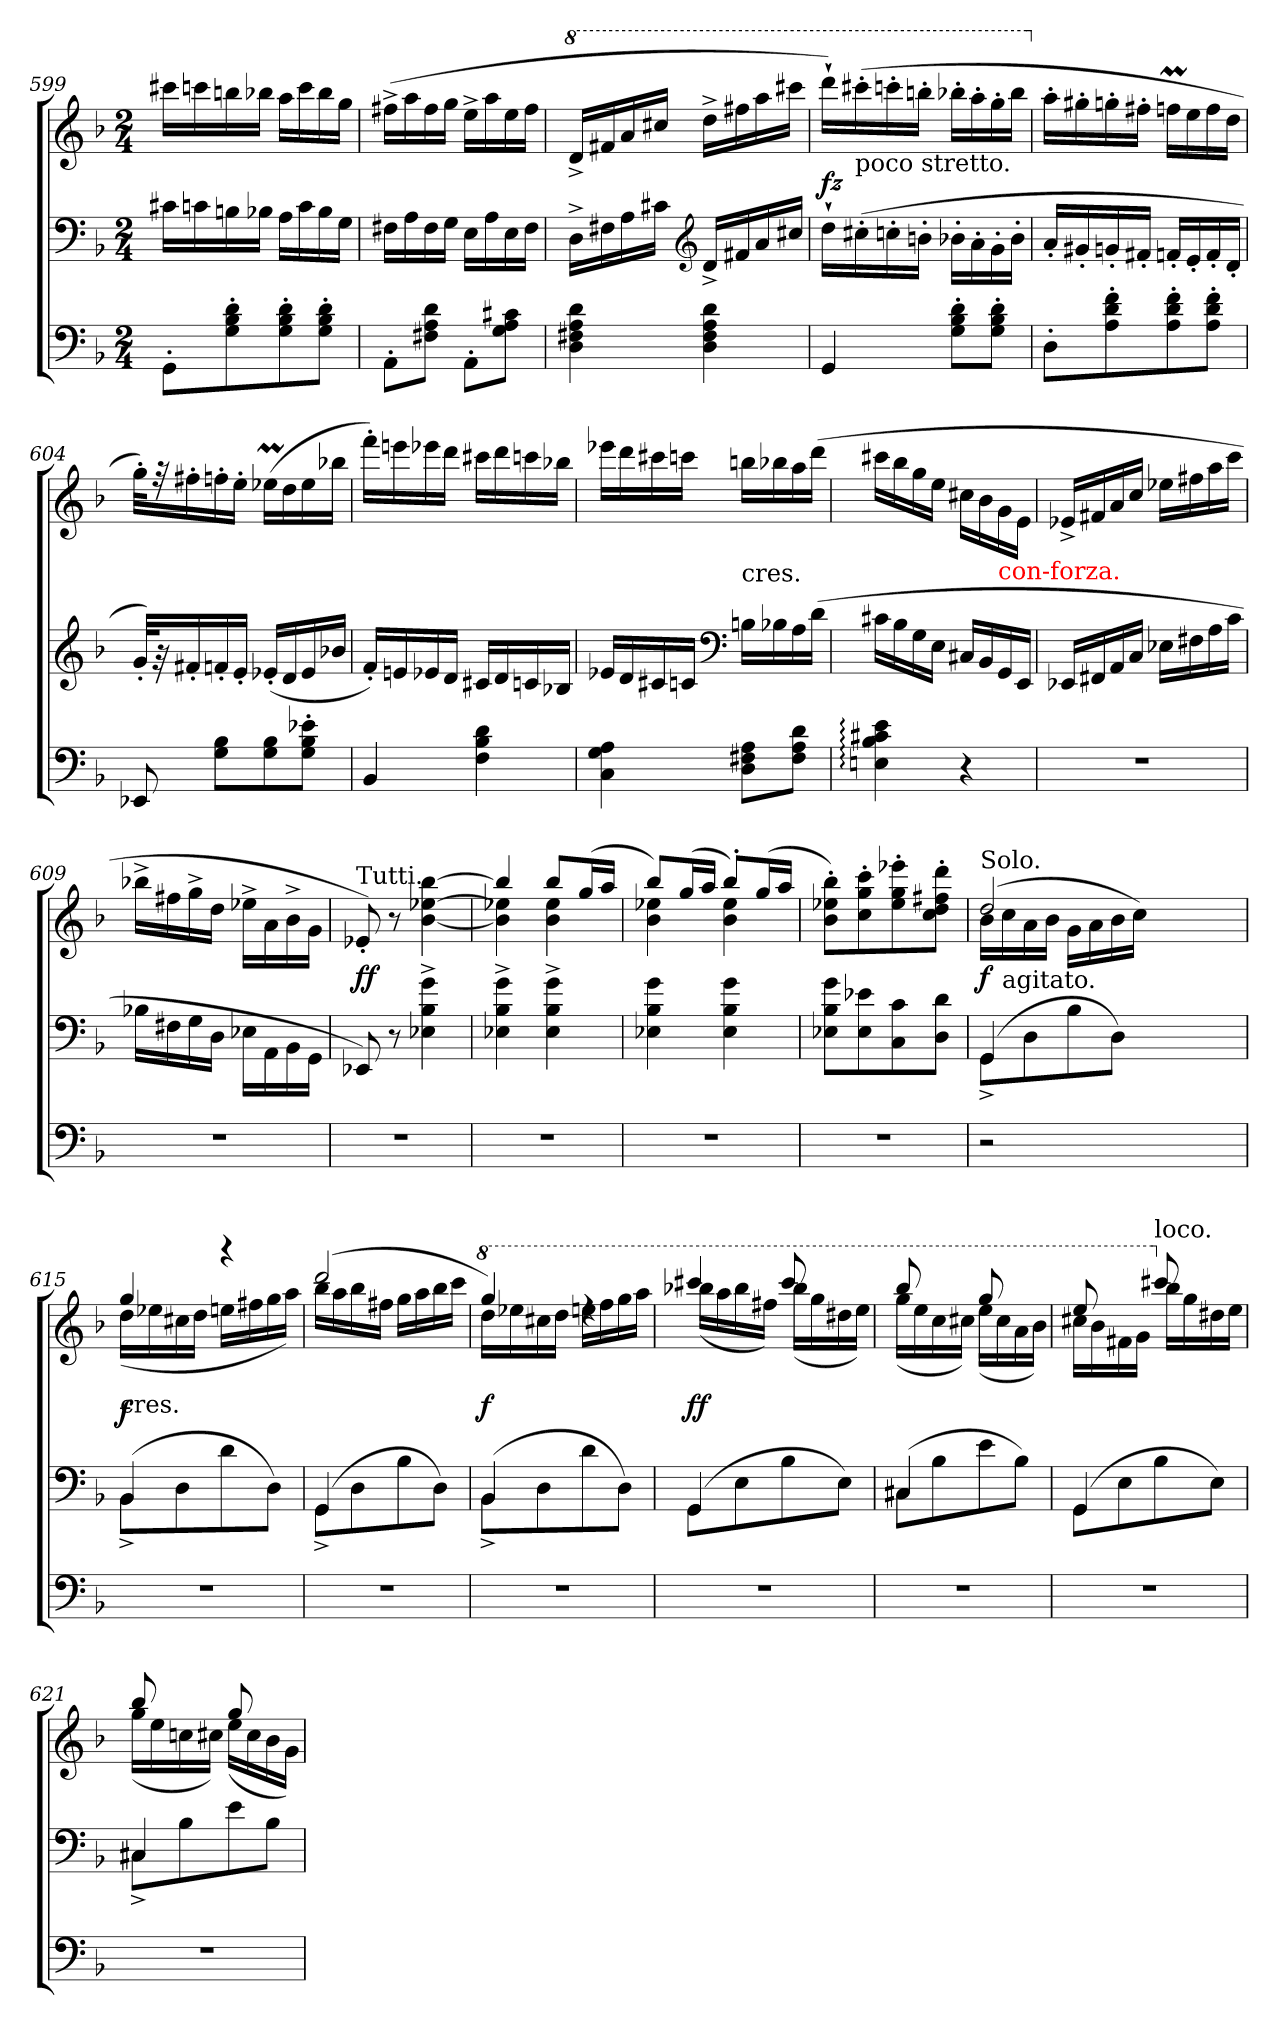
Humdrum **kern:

**kern	**kern	**kern	**dynam
*part2	*part1	*part1	*part1
*staff3	*staff2	*staff1	*staff1/2
*clefF4	*clefF4	*clefG2	*
*k[b-]	*k[b-]	*k[b-]	*
*F:	*F:	*F:	*
*M2/4	*M2/4	*M2/4	*
=599	=599	=599	=599
8GG'>!\L	16c#XLL	16ccc#XLL	.
.	16cn	16cccn	.
8d!'>\ 8B-!'>\ 8G!'>\	16Bn	16bbn	.
.	16B-XJJ	16bb-XJJ	.
8d!'>\ 8B-!'>\ 8G!'>\	16ALL	16aaLL	.
.	16c	16ccc	.
8d!'>\ 8B-!'>\ 8G!'>\J	16B-	16bb-	.
.	16GJJ	16ggJJ	.
=600	=600	=600	=600
8AA'>!\L	16F#XLL	(16ff#X^<LL	.
.	16A	16aa	.
8d!\ 8A!\ 8F#X!\J	16F#	16ff#	.
.	16GJJ	16ggJJ	.
8AA'>!\L	16ELL	16ee^<LL	.
.	16A	16aa	.
8c#X!\ 8A!\ 8G!\J	16E	16ee	.
.	16F#JJ	16ff#JJ	.
=601	=601	=601	=601
*	*	*8va	*
4d! 4A! 4F#X! 4D!	16D^>LL	16dd^</LL	.
.	16F#X	16ff#X/	.
.	16A	16aa/	.
.	16c#XJJ	16ccc#X/JJ	.
*	*clefG2	*	*
4d! 4A! 4F#! 4D!	16d^<LL	16ddd^<LL	.
.	16f#X	16fff#X	.
.	16a	16aaa	.
.	16cc#XJJ	16cccc#XJJ	.
=602	=602	=602	=602
4GG!	16dd`>LL	16dddd`>LL)	fz
!	!	!LO:TX:b:t=poco stretto.	!
.	(16cc#X'>	(16cccc#X'>	.
.	16ccn'>	16ccccn'>	.
.	16bn'>JJ	16bbbn'>JJ	.
8d!'>\ 8B-!'>\ 8G!'>\L	16b-X'>\LL	16bbb-X'>LL	.
.	16a'>\	16aaa'	.
8d!'>\ 8B-!'>\ 8G!'>\J	16g'>\	16ggg'>	.
.	16b-'>\JJ	16bbb-JJ	.
=603	=603	=603	=603
*	*	*X8va	*
8D'>!\L	16a'<LL	16aa'>LL	.
.	16g#X'<	16gg#X'>	.
8f!'>\ 8d!'>\ 8A!'>\	16gn'<	16ggn'>	.
.	16f#X'<JJ	16ff#X'>JJ	.
8f!'>\ 8d!'>\ 8A!'>\	16fn'<LL	16ffnMLL	.
.	16e'<	16ee	.
8f!'>\ 8d!'>\ 8A!'>\J	16f'<	16ff	.
.	16d'<JJ	16ddJJ	.
=604	=604	=604	=604
8EE-X!	32g'<KLL)	32gg'>KLL)	.
.	32rg	32rff	.
.	16f#X'<	16ff#X'>	.
8B-!\ 8G!\L	16fn'<	16ffn'>	.
.	16e'<JJ	16ee'>JJ	.
8B-!\ 8G!\	(16e-X'<LL	(16ee-XMLL	.
.	16d	16dd	.
8e-X!'>\ 8B-!'>\ 8G!'>\J	16e-	16ee-	.
.	16b-XJJ	16bb-XJJ	.
=605	=605	=605	=605
4BB-!	16f'<LL)	16fff'>LL)	.
.	16en	16eeen	.
.	16e-X	16eee-X	.
.	16dJJ	16dddJJ	.
4d! 4B-! 4F!	16c#XLL	16ccc#XLL	.
.	16d	16ddd	.
.	16cn	16cccn	.
.	16B-XJJ	16bb-XJJ	.
=606	=606	=606	=606
4A! 4G! 4C!	16e-XLL	16eee-XLL	.
.	16d	16ddd	.
.	16c#X	16ccc#X	.
.	16cnJJ	16cccnJJ	.
*	*clefF4	*	*
!	!	!LO:TX:c:t=cres.	!
8A!\ 8F#X!\ 8D!\L	16BnLL	16bbnLL	.
.	16B-X	16bb-X	.
8d!\ 8A!\ 8F#!\J	16A	16aa	.
.	(>16dJJ	(>16dddJJ	.
=607	=607	=607	=607
4e!: 4c#X!: 4B-!: 4En!:	16c#XLL	16ccc#XLL	.
.	16B-	16bb-	.
.	16G	16gg	.
.	16EJJ	16eeJJ	.
4r	16C#XLL	16cc#X\LL	.
.	16BB-	16b-\	.
!	!	!LO:TX:b:color=red:t=con-forza.	!
.	16GG	16g\	.
.	16EEJJ	16e\JJ	.
=608	=608	=608	=608
2r	16EE-XLL	16e-X^>LL	.
.	16FF#X	16f#X	.
.	16AA	16a	.
.	16CJJ	16ccJJ	.
.	16E-XLL	16ee-XLL	.
.	16F#X	16ff#X	.
.	16A	16aa	.
.	16cJJ	16cccJJ	.
=609	=609	=609	=609
2r	16B-XLL	16bb-X^<LL	.
.	16F#X	16ff#X	.
.	16G	16gg^<	.
.	16DJJ	16ddJJ	.
.	16E-X\LL	16ee-X^<LL	.
.	16AA\	16a	.
.	16BB-\	16b-^<	.
.	16GG\JJ	16gJJ	.
=610	=610	=610	=610
!	!	!LO:TX:a:t=Tutti.	!
2r	8EE-X)	8e-X'<)	ff
.	8r	8r	.
.	4g!^> 4B-!^> 4E-X!^>	[4bb-! [4ee-X! [4b-!	.
=611	=611	=611	=611
*	*	*^	*
2r	4g!^> 4B-!^> 4E-X!^>	4bb-!]	4ee-X!] 4b-!]	.
.	4g!^> 4B-!^> 4E-!^>	8bb-!L	4ee-! 4b-!	.
.	.	(<16gg!L	.	.
.	.	16aa!JJ	.	.
=612	=612	=612	=612	=612
2r	4g! 4B-! 4E-X!	8bb-!L)	4ee-X! 4b-!	.
.	.	(<16gg!L	.	.
.	.	16aa!JJ	.	.
.	4g! 4B-! 4E-!	8bb-'<!L)	4ee-! 4b-!	.
.	.	(<16gg!L	.	.
.	.	16aa!JJ	.	.
*	*	*v	*v	*
=613	=613	=613	=613
2r	8g!\ 8B-!\ 8E-X!\L	8bb-!'>\ 8ee-X!'>\ 8b-!'>\L)	.
.	8e-!\ 8E-!\	8ccc!'>\ 8gg!'>\ 8cc!'>\	.
.	8c!\ 8C!\	8eee-X!'>\ 8gg!'>\ 8ee-!'>\	.
.	8d!\ 8D!\J	8ddd!'>\ 8ff#X!'>\ 8dd!'>\ 8cc!'>\J	.
=614	=614	=614	=614
*	*^	*^	*
!	!	!	!LO:TX:a:t=Solo.	!	!
2r	(4GG	8GG^<L	(2dd	16b-LL	f
!	!	!	!	!LO:TX:b:t=agitato.	!
.	.	.	.	16cc	.
.	.	8D	.	16a	.
.	.	.	.	16b-JJ	.
.	4ryy	8B-	.	16gLL	.
.	.	.	.	16a	.
.	.	8DJ)	.	16b-	.
.	.	.	.	16ccJJ)	.
4..ryy	4..ryy	4..ryy	4ryy	4..ryy	.
.	.	.	8.ryy	.	.
=615	=615	=615	=615	=615	=615
!	!	!	!LO:TX:c:t=cres.	!	!
2r	(4BB-	8BB-^<L	4gg	(>16ddLL	f
.	.	.	.	16ee-X	.
.	.	8D	.	16cc#X	.
.	.	.	.	16ddJJ	.
.	4ryy	8d	4rbbb	16eenLL	.
.	.	.	.	16ff#X	.
.	.	8DJ)	.	16gg	.
.	.	.	.	16aaJJ)	.
=616	=616	=616	=616	=616	=616
2r	(4GG	8GG^<L	(2ddd	16bb-LL	.
.	.	.	.	16aa	.
.	.	8D	.	16bb-	.
.	.	.	.	16ff#XJJ	.
.	4ryy	8B-	.	16ggLL	.
.	.	.	.	16aa	.
.	.	8DJ)	.	16bb-	.
.	.	.	.	16cccJJ	.
=617	=617	=617	=617	=617	=617
*	*	*	*8va	*	*
2r	(4BB-	8BB-^<L	4ggg)	16dddLL	f
.	.	.	.	16eee-X	.
.	.	8D	.	16ccc#X	.
.	.	.	.	16dddJJ	.
.	4ryy	8d	4rddd	16eeenLL	.
.	.	.	.	16fff	.
.	.	8DJ)	.	16ggg	.
.	.	.	.	16aaaJJ	.
=618	=618	=618	=618	=618	=618
2r	(4GG	8GGL	4cccc#X	(>16bbb-XLL	ff
.	.	.	.	16aaa	.
.	.	8E	.	16bbb-	.
.	.	.	.	16fff#XJJ)	.
.	4ryy	8B-	8cccc#	(>16bbb-LL	.
.	.	.	.	16ggg	.
.	.	8EJ)	8ryy	16ddd#X	.
.	.	.	.	16eeeJJ)	.
=619	=619	=619	=619	=619	=619
2r	(4C#X	8C#XL	8bbb-	(>16gggLL	.
.	.	.	.	16eee	.
.	.	8B-	8ryy	16ccc	.
.	.	.	.	16ccc#XJJ)	.
.	4ryy	8e	8ggg	(>16eeeLL	.
.	.	.	.	16ccc#	.
.	.	8B-J)	8ryy	16aa	.
.	.	.	.	16bb-JJ)	.
=620	=620	=620	=620	=620	=620
2r	(4GG	8GGL	8eee	16ccc#XLL	.
.	.	.	.	16bb-	.
.	.	8E	8ryy	16ff#X	.
.	.	.	.	16ggJJ	.
*	*	*	*X8va	*	*
!	!	!	!LO:TX:a:t=loco.	!	!
.	4ryy	8B-	8ccc#X	16bb-LL	.
.	.	.	.	16gg	.
.	.	8EJ)	8ryy	16dd#X	.
.	.	.	.	16eeJJ	.
=621	=621	=621	=621	=621	=621
2r	4C#X	8C#X^<L	8bb-	(>16ggLL	.
.	.	.	.	16ee	.
.	.	8B-	8ryy	16ccn	.
.	.	.	.	16cc#XJJ)	.
.	4ryy	8e	8gg	(>16eeLL	.
.	.	.	.	16cc#	.
.	.	8B-J	8ryy	16b-	.
.	.	.	.	16gJJ)	.
*	*v	*v	*	*	*
*	*	*v	*v	*
=	=	=	=
*-	*-	*-	*-
